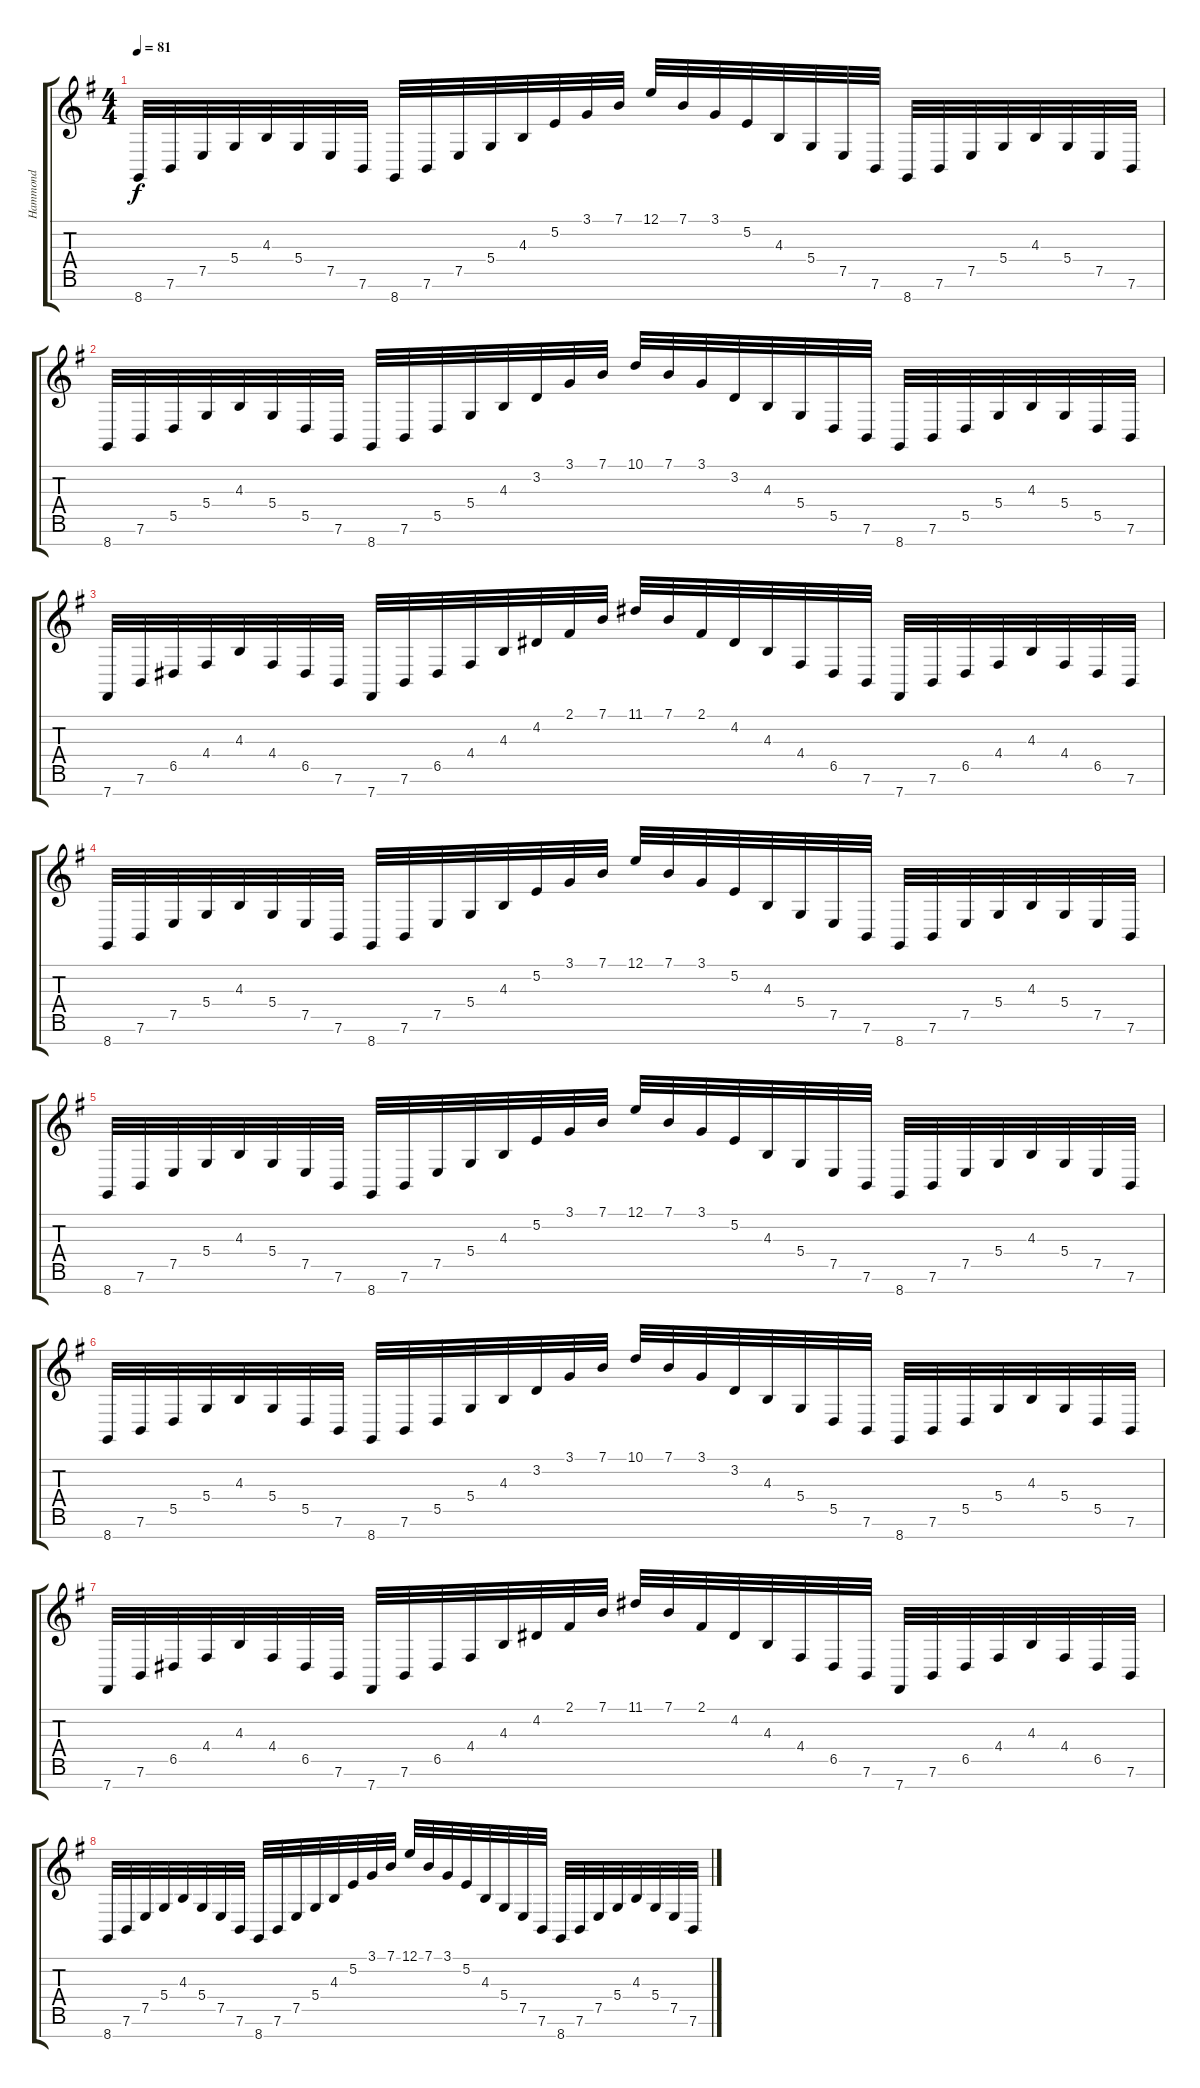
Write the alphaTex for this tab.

\track ("Hammond" "Hammond") {instrument drawbarorgan}
\staff {score tabs}
\tuning (E4 B3 G3 D3 A2 E2 B1) {hide}
\ts (4 4)
\tempo 81
\clef g2
\ks g
8.7.32{dy f} 7.6.32 7.5.32 5.4.32 4.3.32 5.4.32 7.5.32 7.6.32 8.7.32 7.6.32 7.5.32 5.4.32 4.3.32 5.2.32 3.1.32 7.1.32 12.1.32 7.1.32 3.1.32 5.2.32 4.3.32 5.4.32 7.5.32 7.6.32 8.7.32 7.6.32 7.5.32 5.4.32 4.3.32 5.4.32 7.5.32 7.6.32 |
8.7.32 7.6.32 5.5.32 5.4.32 4.3.32 5.4.32 5.5.32 7.6.32 8.7.32 7.6.32 5.5.32 5.4.32 4.3.32 3.2.32 3.1.32 7.1.32 10.1.32 7.1.32 3.1.32 3.2.32 4.3.32 5.4.32 5.5.32 7.6.32 8.7.32 7.6.32 5.5.32 5.4.32 4.3.32 5.4.32 5.5.32 7.6.32 |
7.7.32 7.6.32 6.5.32 4.4.32 4.3.32 4.4.32 6.5.32 7.6.32 7.7.32 7.6.32 6.5.32 4.4.32 4.3.32 4.2.32 2.1.32 7.1.32 11.1.32 7.1.32 2.1.32 4.2.32 4.3.32 4.4.32 6.5.32 7.6.32 7.7.32 7.6.32 6.5.32 4.4.32 4.3.32 4.4.32 6.5.32 7.6.32 |
8.7.32 7.6.32 7.5.32 5.4.32 4.3.32 5.4.32 7.5.32 7.6.32 8.7.32 7.6.32 7.5.32 5.4.32 4.3.32 5.2.32 3.1.32 7.1.32 12.1.32 7.1.32 3.1.32 5.2.32 4.3.32 5.4.32 7.5.32 7.6.32 8.7.32 7.6.32 7.5.32 5.4.32 4.3.32 5.4.32 7.5.32 7.6.32 |
8.7.32 7.6.32 7.5.32 5.4.32 4.3.32 5.4.32 7.5.32 7.6.32 8.7.32 7.6.32 7.5.32 5.4.32 4.3.32 5.2.32 3.1.32 7.1.32 12.1.32 7.1.32 3.1.32 5.2.32 4.3.32 5.4.32 7.5.32 7.6.32 8.7.32 7.6.32 7.5.32 5.4.32 4.3.32 5.4.32 7.5.32 7.6.32 |
8.7.32 7.6.32 5.5.32 5.4.32 4.3.32 5.4.32 5.5.32 7.6.32 8.7.32 7.6.32 5.5.32 5.4.32 4.3.32 3.2.32 3.1.32 7.1.32 10.1.32 7.1.32 3.1.32 3.2.32 4.3.32 5.4.32 5.5.32 7.6.32 8.7.32 7.6.32 5.5.32 5.4.32 4.3.32 5.4.32 5.5.32 7.6.32 |
7.7.32 7.6.32 6.5.32 4.4.32 4.3.32 4.4.32 6.5.32 7.6.32 7.7.32 7.6.32 6.5.32 4.4.32 4.3.32 4.2.32 2.1.32 7.1.32 11.1.32 7.1.32 2.1.32 4.2.32 4.3.32 4.4.32 6.5.32 7.6.32 7.7.32 7.6.32 6.5.32 4.4.32 4.3.32 4.4.32 6.5.32 7.6.32 |
8.7.32 7.6.32 7.5.32 5.4.32 4.3.32 5.4.32 7.5.32 7.6.32 8.7.32 7.6.32 7.5.32 5.4.32 4.3.32 5.2.32 3.1.32 7.1.32 12.1.32 7.1.32 3.1.32 5.2.32 4.3.32 5.4.32 7.5.32 7.6.32 8.7.32 7.6.32 7.5.32 5.4.32 4.3.32 5.4.32 7.5.32 7.6.32
